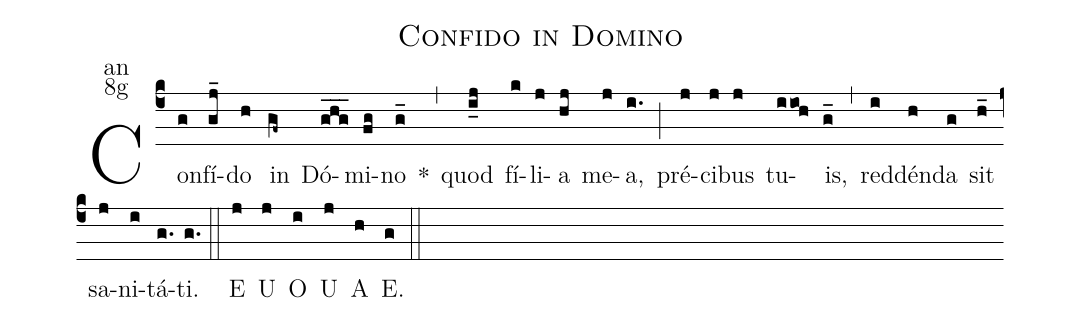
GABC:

name:Confido in Domino;
office-part:an;
mode:8g;
%%
(c4) Con(g)fí(gj_)do(h) in(gf~) Dó(ghg___)mi(fg)no(g_)
<sp>*</sp>(,)
quod(i_j) fí(k)li(j)a(hj) me(j)a,(i.) (;)
pré(j)ci(j)bus(j) tu(iioh)is,(g_) (,)
red(i)dén(h)da(g) sit(h_) sa(j)ni(i)tá(g.)ti.(g.) (::)
<eu>  E(j) U(j) O(i) U(j) A(h) E.(g) </eu> (::)
